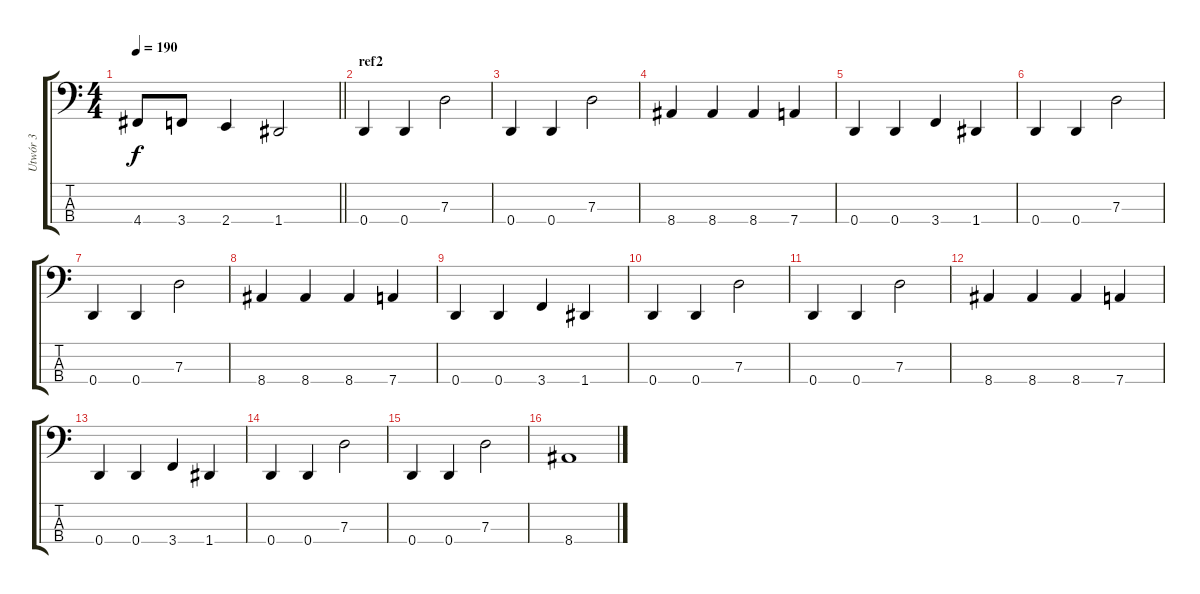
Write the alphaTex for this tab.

\track ("Utwór 3" "Utwór 3") {instrument electricbassfinger}
\staff {score tabs}
\tuning (F2 C2 G1 D1) {hide}
\ts (4 4)
\tempo 190
\clef f4
\barLineRight lightlight
\ks c
4.4.8{dy f} 3.4.8 2.4.4 1.4.2 |
\section ("" "ref2")
0.4.4 0.4.4 7.3.2 |
0.4.4 0.4.4 7.3.2 |
8.4.4 8.4.4 8.4.4 7.4.4 |
0.4.4 0.4.4 3.4.4 1.4.4 |
0.4.4 0.4.4 7.3.2 |
0.4.4 0.4.4 7.3.2 |
8.4.4 8.4.4 8.4.4 7.4.4 |
0.4.4 0.4.4 3.4.4 1.4.4 |
0.4.4 0.4.4 7.3.2 |
0.4.4 0.4.4 7.3.2 |
8.4.4 8.4.4 8.4.4 7.4.4 |
0.4.4 0.4.4 3.4.4 1.4.4 |
0.4.4 0.4.4 7.3.2 |
0.4.4 0.4.4 7.3.2 |
8.4.1
